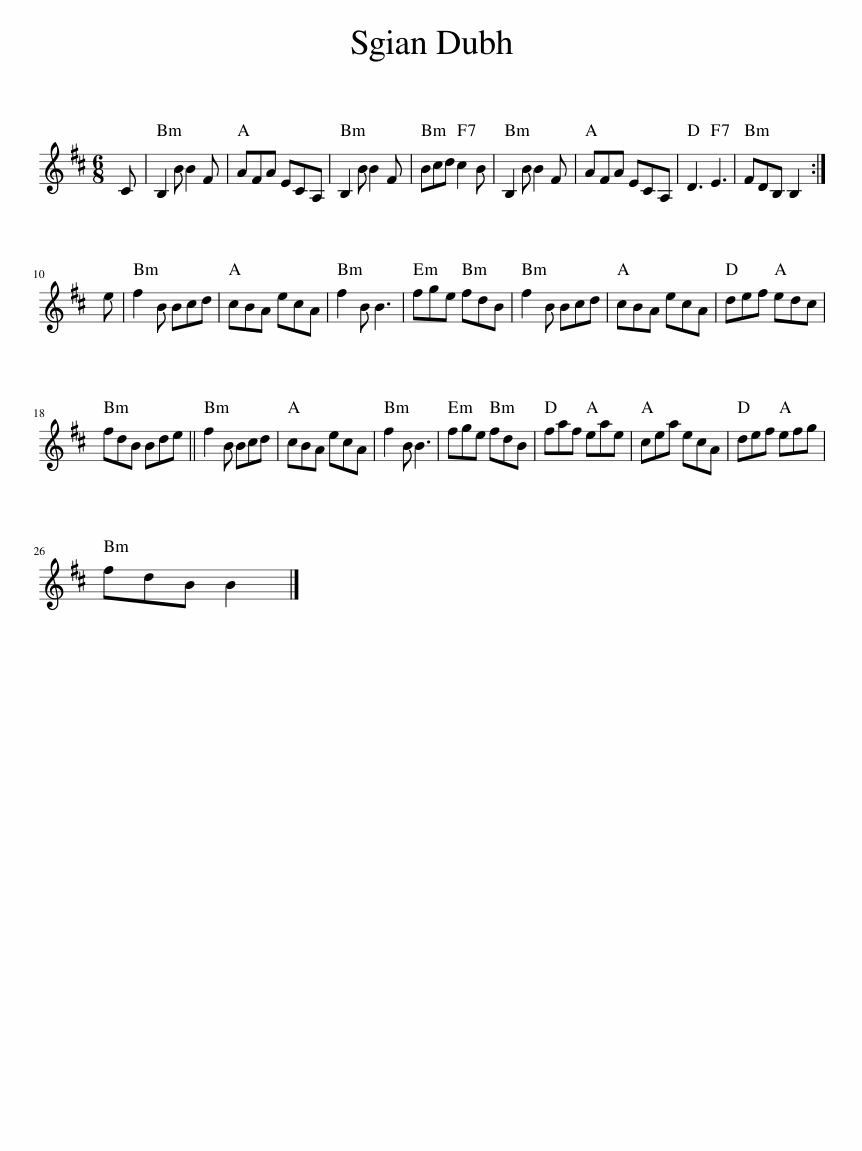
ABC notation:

X:1
L:1/8
M:6/8
I:linebreak $
K:Bmin
V:1 treble
V:1
 C | B,2 B B2 F | AFA ECA, | B,2 B B2 F | Bcd c2 B | %5
 B,2 B B2 F | AFA ECA, | D3 E3 | FDB, B,2 :|$ e | %10
 f2 B Bcd | cBA ecA | f2 B B3 | fge fdB | f2 B Bcd | %15
 cBA ecA | def edc |$ fdB Bde || f2 B Bcd | cBA ecA | %20
 f2 B B3 | fge fdB | faf eae | cea ecA | def efg |$ %25
 fdB B2 |] %26
